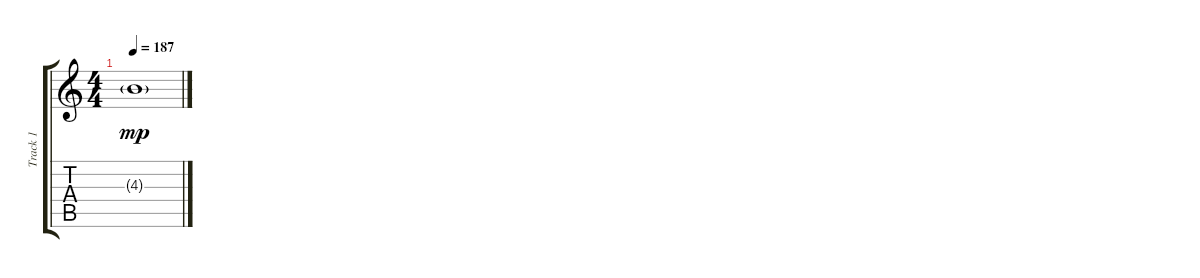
\track ("Track 1" "Track 1") {instrument acousticguitarsteel}
\staff {score tabs}
\tuning (E4 B3 G3 D3 A2 E2) {hide}
\ts (4 4)
\tempo 187
\clef g2
\ks c
4.3{g}.1{dy mp}
